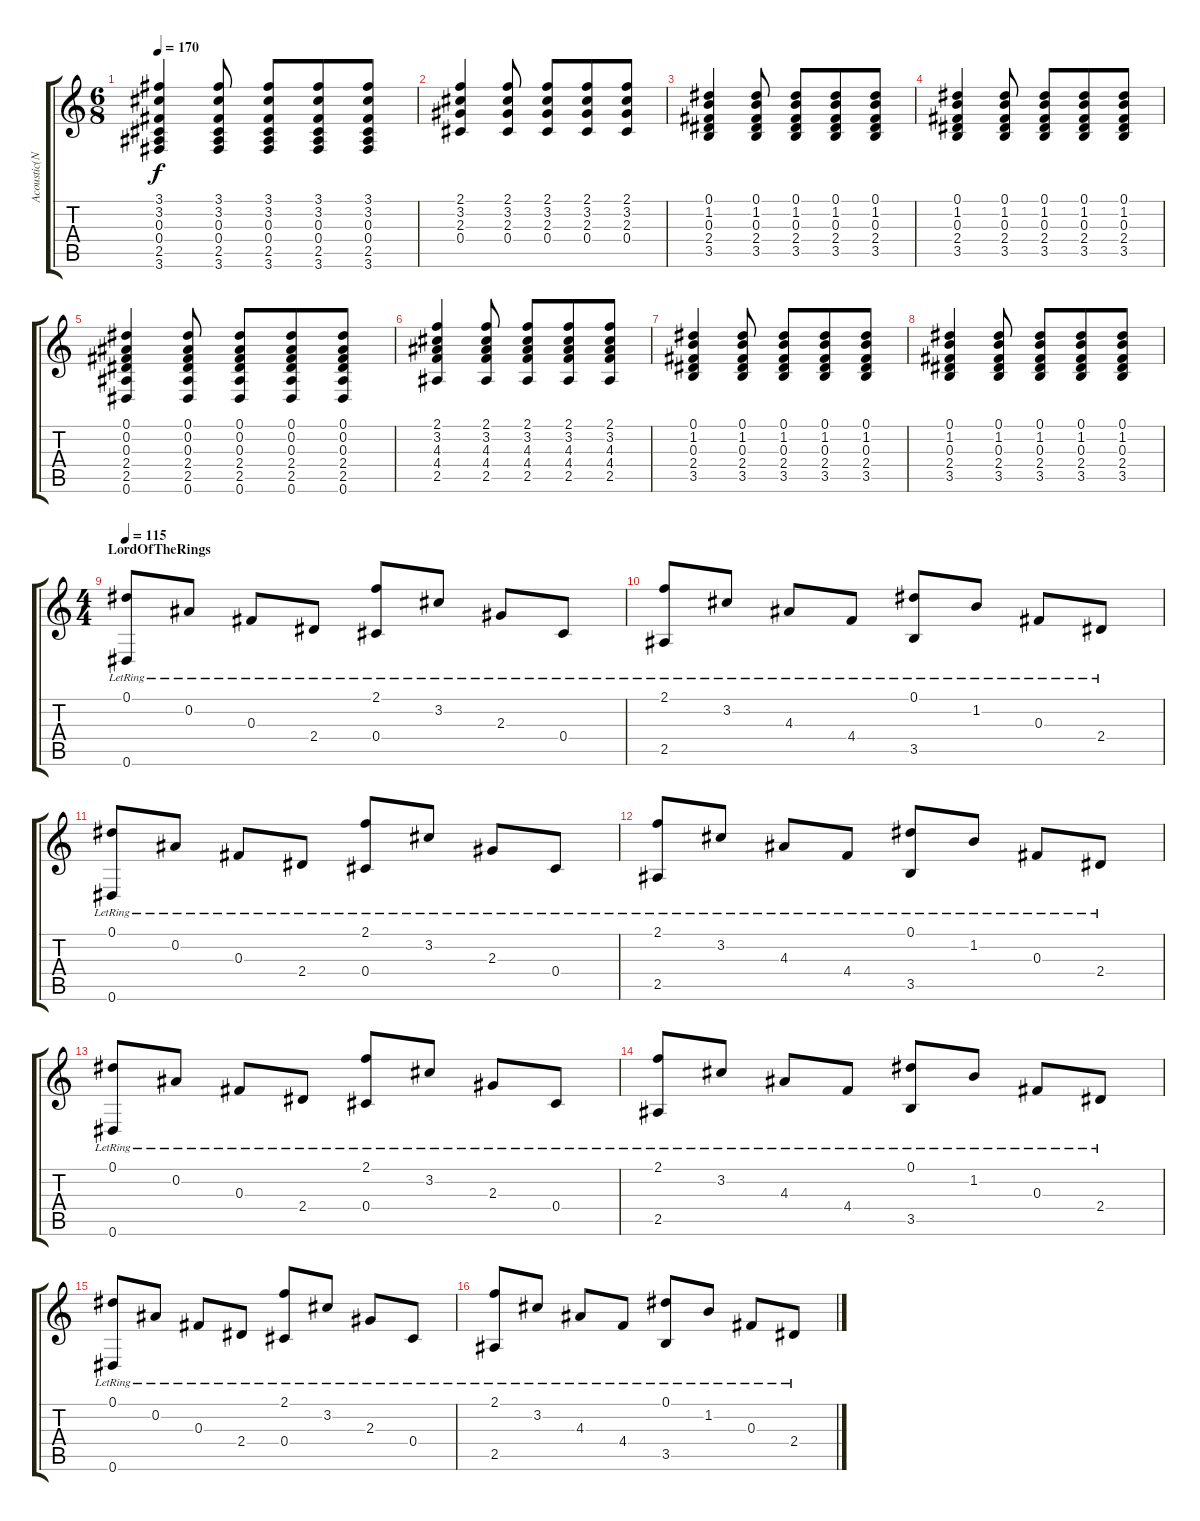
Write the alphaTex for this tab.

\track ("Acoustic(Neylon)" "Acoustic(N") {instrument acousticguitarnylon}
\staff {score tabs}
\tuning (Eb4 Bb3 Gb3 Db3 Ab2 Eb2) {hide}
\ts (6 8)
\tempo 170
\clef g2
\ks c
(3.1 3.2 0.3 0.4 2.5 3.6).4{dy f} (3.1 3.2 0.3 0.4 2.5 3.6).8 (3.1 3.2 0.3 0.4 2.5 3.6).8 (3.1 3.2 0.3 0.4 2.5 3.6).8 (3.1 3.2 0.3 0.4 2.5 3.6).8 |
(2.1 3.2 2.3 0.4).4 (2.1 3.2 2.3 0.4).8 (2.1 3.2 2.3 0.4).8 (2.1 3.2 2.3 0.4).8 (2.1 3.2 2.3 0.4).8 |
(0.1 1.2 0.3 2.4 3.5).4 (0.1 1.2 0.3 2.4 3.5).8 (0.1 1.2 0.3 2.4 3.5).8 (0.1 1.2 0.3 2.4 3.5).8 (0.1 1.2 0.3 2.4 3.5).8 |
(0.1 1.2 0.3 2.4 3.5).4 (0.1 1.2 0.3 2.4 3.5).8 (0.1 1.2 0.3 2.4 3.5).8 (0.1 1.2 0.3 2.4 3.5).8 (0.1 1.2 0.3 2.4 3.5).8 |
(0.1 0.2 0.3 2.4 2.5 0.6).4 (0.1 0.2 0.3 2.4 2.5 0.6).8 (0.1 0.2 0.3 2.4 2.5 0.6).8 (0.1 0.2 0.3 2.4 2.5 0.6).8 (0.1 0.2 0.3 2.4 2.5 0.6).8 |
(2.1 3.2 4.3 4.4 2.5).4 (2.1 3.2 4.3 4.4 2.5).8 (2.1 3.2 4.3 4.4 2.5).8 (2.1 3.2 4.3 4.4 2.5).8 (2.1 3.2 4.3 4.4 2.5).8 |
(0.1 1.2 0.3 2.4 3.5).4 (0.1 1.2 0.3 2.4 3.5).8 (0.1 1.2 0.3 2.4 3.5).8 (0.1 1.2 0.3 2.4 3.5).8 (0.1 1.2 0.3 2.4 3.5).8 |
(0.1 1.2 0.3 2.4 3.5).4 (0.1 1.2 0.3 2.4 3.5).8 (0.1 1.2 0.3 2.4 3.5).8 (0.1 1.2 0.3 2.4 3.5).8 (0.1 1.2 0.3 2.4 3.5).8 |
\ts (4 4)
\section ("" "LordOfTheRings")
\tempo 115
(0.1{lr} 0.6{lr}).8{volume 13} 0.2{lr}.8 0.3{lr}.8 2.4{lr}.8 (2.1{lr} 0.4{lr}).8 3.2{lr}.8 2.3{lr}.8 0.4{lr}.8 |
(2.1{lr} 2.5{lr}).8 3.2{lr}.8 4.3{lr}.8 4.4{lr}.8 (0.1{lr} 3.5{lr}).8 1.2{lr}.8 0.3{lr}.8 2.4{lr}.8 |
(0.1{lr} 0.6{lr}).8 0.2{lr}.8 0.3{lr}.8 2.4{lr}.8 (2.1{lr} 0.4{lr}).8 3.2{lr}.8 2.3{lr}.8 0.4{lr}.8 |
(2.1{lr} 2.5{lr}).8 3.2{lr}.8 4.3{lr}.8 4.4{lr}.8 (0.1{lr} 3.5{lr}).8 1.2{lr}.8 0.3{lr}.8 2.4{lr}.8 |
(0.1{lr} 0.6{lr}).8 0.2{lr}.8 0.3{lr}.8 2.4{lr}.8 (2.1{lr} 0.4{lr}).8 3.2{lr}.8 2.3{lr}.8 0.4{lr}.8 |
(2.1{lr} 2.5{lr}).8 3.2{lr}.8 4.3{lr}.8 4.4{lr}.8 (0.1{lr} 3.5{lr}).8 1.2{lr}.8 0.3{lr}.8 2.4{lr}.8 |
(0.1{lr} 0.6{lr}).8 0.2{lr}.8 0.3{lr}.8 2.4{lr}.8 (2.1{lr} 0.4{lr}).8 3.2{lr}.8 2.3{lr}.8 0.4{lr}.8 |
(2.1{lr} 2.5{lr}).8 3.2{lr}.8 4.3{lr}.8 4.4{lr}.8 (0.1{lr} 3.5{lr}).8 1.2{lr}.8 0.3{lr}.8 2.4{lr}.8
